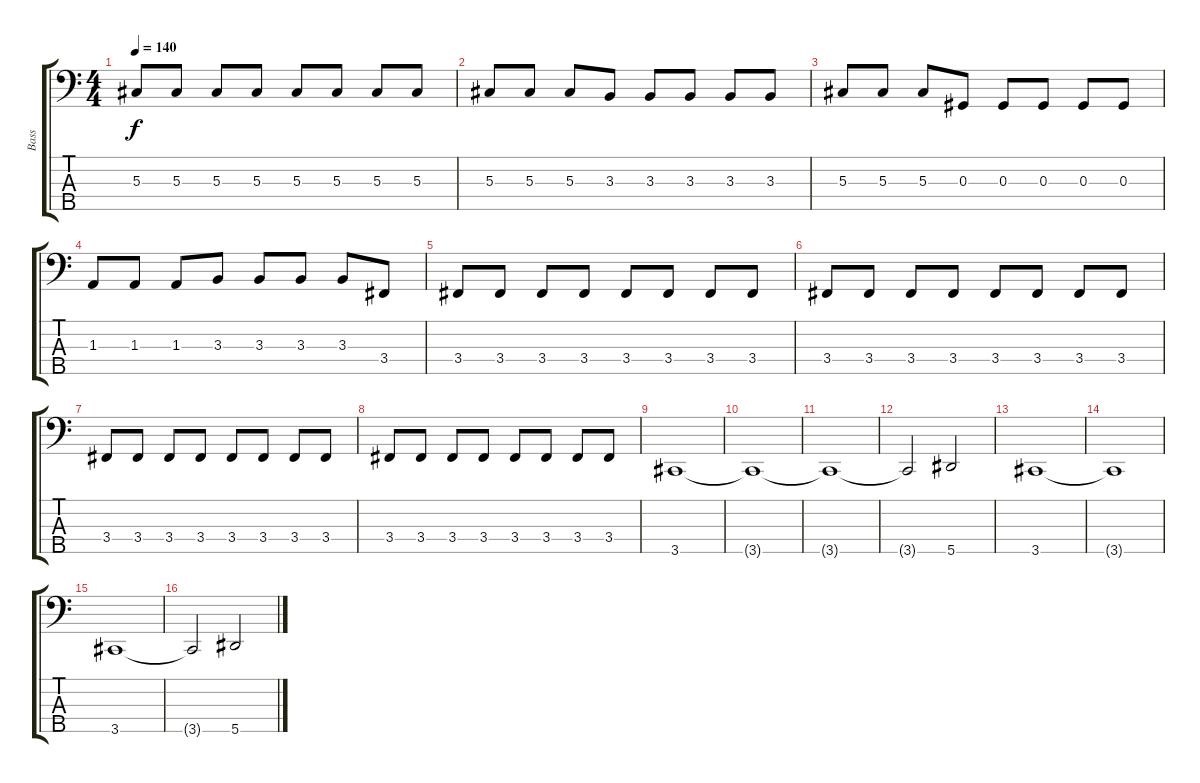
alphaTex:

\track ("Bass" "Bass") {instrument electricbassfinger}
\staff {score tabs}
\tuning (Gb2 Db2 Ab1 Eb1 Bb0) {hide}
\ts (4 4)
\tempo 140
\clef f4
\ks c
5.3.8{dy f} 5.3.8 5.3.8 5.3.8 5.3.8 5.3.8 5.3.8 5.3.8 |
5.3.8 5.3.8 5.3.8 3.3.8 3.3.8 3.3.8 3.3.8 3.3.8 |
5.3.8 5.3.8 5.3.8 0.3.8 0.3.8 0.3.8 0.3.8 0.3.8 |
1.3.8 1.3.8 1.3.8 3.3.8 3.3.8 3.3.8 3.3.8 3.4.8 |
3.4.8 3.4.8 3.4.8 3.4.8 3.4.8 3.4.8 3.4.8 3.4.8 |
3.4.8 3.4.8 3.4.8 3.4.8 3.4.8 3.4.8 3.4.8 3.4.8 |
3.4.8 3.4.8 3.4.8 3.4.8 3.4.8 3.4.8 3.4.8 3.4.8 |
3.4.8 3.4.8 3.4.8 3.4.8 3.4.8 3.4.8 3.4.8 3.4.8 |
3.5.1 |
3.5{t}.1 |
3.5{t}.1 |
3.5{t}.2 5.5.2 |
3.5.1 |
3.5{t}.1 |
3.5.1 |
3.5{t}.2 5.5.2
